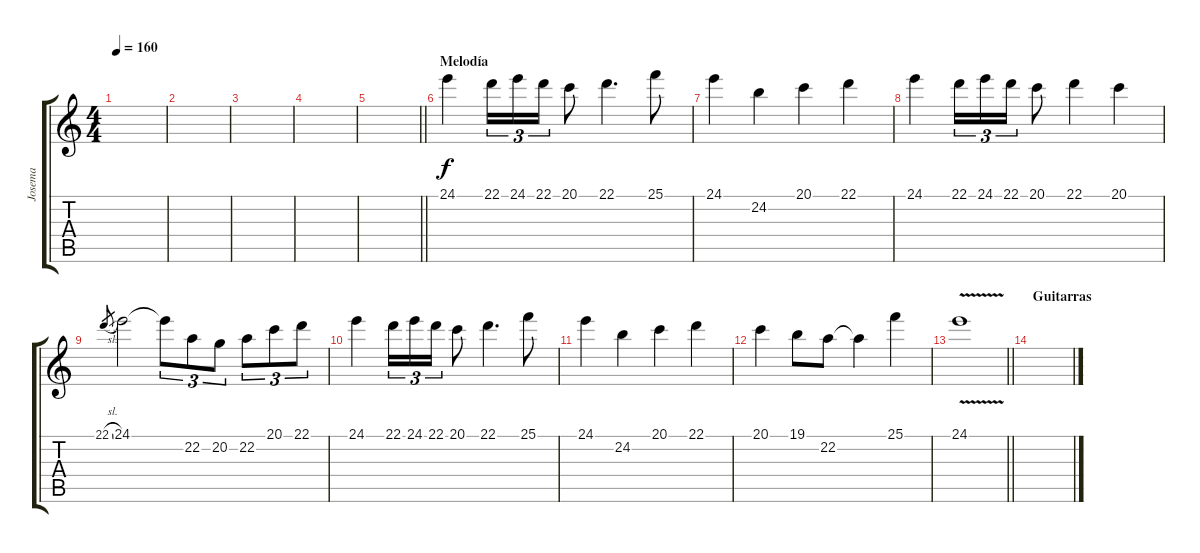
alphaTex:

\track ("Josema" "Josema") {instrument flute}
\staff {score tabs}
\tuning (E4 B3 G3 D3 A2 E2) {hide}
\ts (4 4)
\tempo 160
\clef g2
\ks c
|
|
|
|
\barLineRight lightlight
|
\section ("" "Melodía")
24.1.4 22.1.16{tu (3 2)} 24.1.16{tu (3 2)} 22.1.16{tu (3 2)} 20.1.8 22.1.4{d} 25.1.8 |
24.1.4 24.2.4 20.1.4 22.1.4 |
24.1.4 22.1.16{tu (3 2)} 24.1.16{tu (3 2)} 22.1.16{tu (3 2)} 20.1.8 22.1.4 20.1.4 |
22.1{sl}.8{gr} 24.1.2 24.1{t}.8{tu (3 2)} 22.2.8{tu (3 2)} 20.2.8{tu (3 2)} 22.2.8{tu (3 2)} 20.1.8{tu (3 2)} 22.1.8{tu (3 2)} |
24.1.4 22.1.16{tu (3 2)} 24.1.16{tu (3 2)} 22.1.16{tu (3 2)} 20.1.8 22.1.4{d} 25.1.8 |
24.1.4 24.2.4 20.1.4 22.1.4 |
20.1.4 19.1.8 22.2.8 22.2{t}.4 25.1.4 |
\barLineRight lightlight
24.1{v}.1 |
\section ("" "Guitarras")
